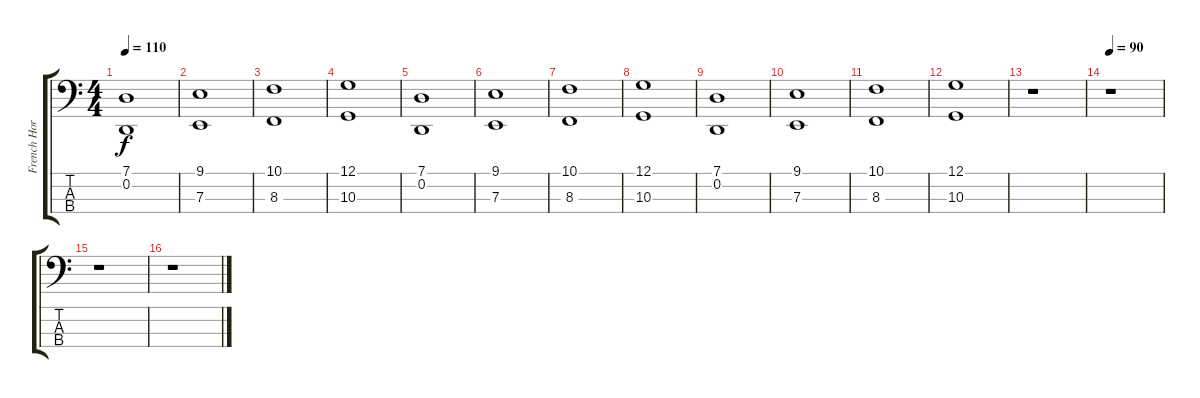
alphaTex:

\track ("French Horn" "French Hor") {instrument frenchhorn}
\staff {score tabs}
\tuning (G2 D2 A1 E0) {hide}
\ts (4 4)
\tempo 110
\clef f4
\ks c
(7.1 0.2).1{dy f} |
(9.1 7.3).1 |
(10.1 8.3).1 |
(12.1 10.3).1 |
(7.1 0.2).1 |
(9.1 7.3).1 |
(10.1 8.3).1 |
(12.1 10.3).1 |
(7.1 0.2).1 |
(9.1 7.3).1 |
(10.1 8.3).1 |
(12.1 10.3).1 |
r.1 |
\tempo 90
r.1 |
r.1 |
r.1
